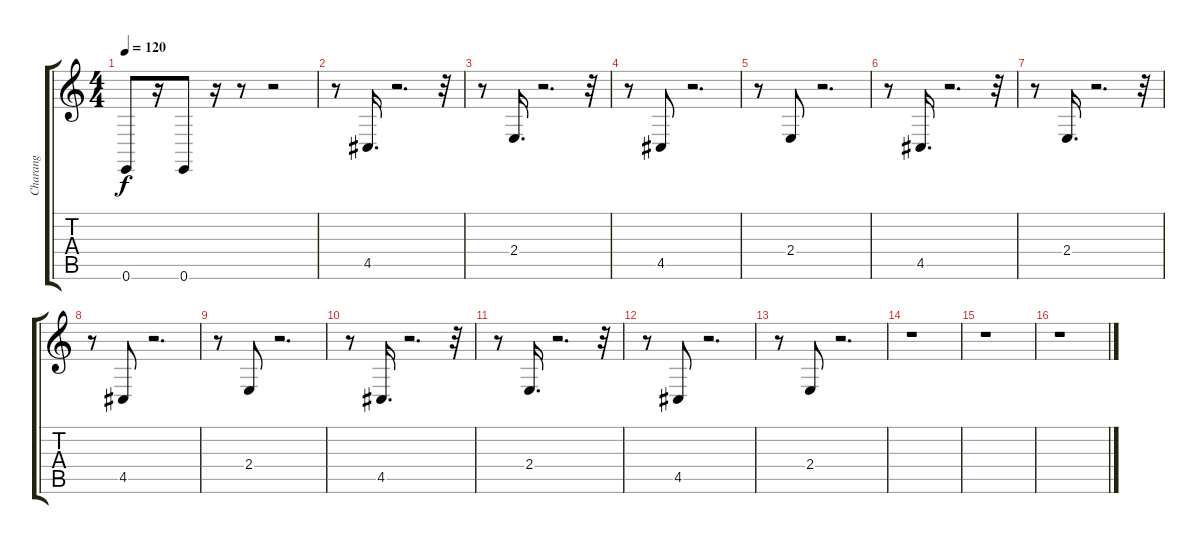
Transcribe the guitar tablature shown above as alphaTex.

\track ("Charang   " "Charang   ") {instrument lead5charang}
\staff {score tabs}
\tuning (E4 B3 G3 D3 A2 E2) {hide}
\ts (4 4)
\tempo 120
\clef g2
\ks c
0.6.8{dy f} r.16 0.6.8 r.16 r.8 r.2 |
r.8 4.5.16{d} r.2{d} r.32 |
r.8 2.4.16{d} r.2{d} r.32 |
r.8 4.5.8 r.2{d} |
r.8 2.4.8 r.2{d} |
r.8 4.5.16{d} r.2{d} r.32 |
r.8 2.4.16{d} r.2{d} r.32 |
r.8 4.5.8 r.2{d} |
r.8 2.4.8 r.2{d} |
r.8 4.5.16{d} r.2{d} r.32 |
r.8 2.4.16{d} r.2{d} r.32 |
r.8 4.5.8 r.2{d} |
r.8 2.4.8 r.2{d} |
r.1 |
r.1 |
r.1
